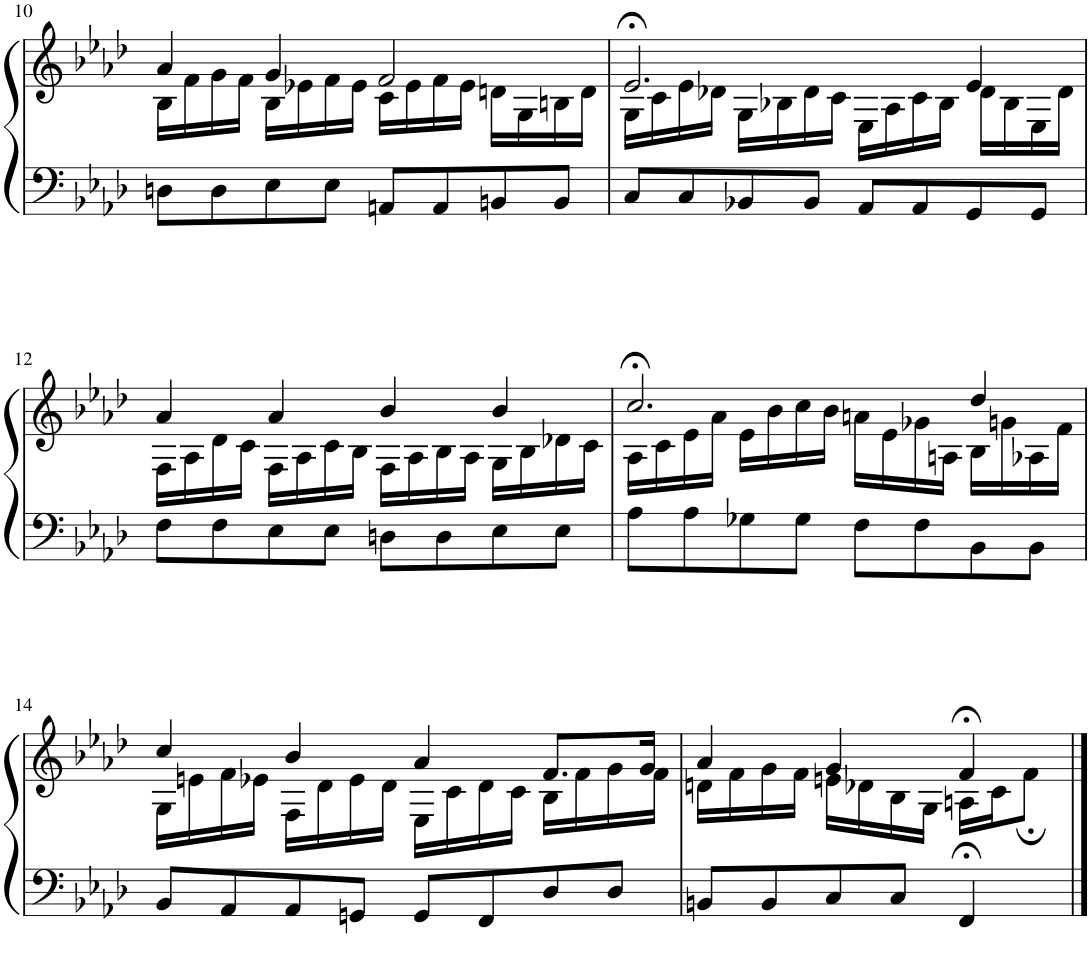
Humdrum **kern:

**kern	**kern
*part1	*part1
*staff2	*staff1
*I"Piano	*
*I'Pno.	*
!!LO:PB:g=z
*clefF4	*clefG2
*k[b-e-a-d-]	*k[b-e-a-d-]
*M4/4	*M4/4
*met(c)	*met(c)
=10	=10
*	*^
8Dn\L	4a-/	16B-\LL
.	.	16f\
8D\	.	16g\
.	.	16f\JJ
8E-\	4g/	16B-\LL
.	.	16e-X\
8E-\J	.	16f\
.	.	16e-\JJ
8AAn/L	2f/	16c\LL
.	.	16e-\
8AA/	.	16f\
.	.	16e-\JJ
8BBn/	.	16dn\LL
.	.	16G\
8BB/J	.	16Bn\
.	.	16d\JJ
=11	=11	=11
8C/L	2.e-;</	16G\LL
.	.	16c\
8C/	.	16e-\
.	.	16d-X\JJ
8BB-X/	.	16G\LL
.	.	16B-X\
8BB-/J	.	16d-\
.	.	16c\JJ
8AA-/L	.	16E-\LL
.	.	16A-\
8AA-/	.	16c\
.	.	16B-\JJ
8GG/	4e-/	16d-\LL
.	.	16B-\
8GG/J	.	16E-\
.	.	16d-\JJ
!!LO:LB:g=z	!!
=12	=12	=12
8F\L	4a-/	16F\LL
.	.	16A-\
8F\	.	16d-\
.	.	16c\JJ
8E-\	4a-/	16F\LL
.	.	16A-\
8E-\J	.	16c\
.	.	16B-\JJ
8Dn\L	4b-/	16F\LL
.	.	16A-\
8D\	.	16B-\
.	.	16A-\JJ
8E-\	4b-/	16G\LL
.	.	16B-\
8E-\J	.	16d-X\
.	.	16c\JJ
=13	=13	=13
8A-\L	2.cc;</	16A-\LL
.	.	16c\
8A-\	.	16e-\
.	.	16a-\JJ
8G-X\	.	16e-\LL
.	.	16b-\
8G-\J	.	16cc\
.	.	16b-\JJ
8F\L	.	16an\LL
.	.	16e-\
8F\	.	16g-X\
.	.	16An\JJ
8BB-\	4dd-/	16B-\LL
.	.	16gn\
8BB-\J	.	16A-X\
.	.	16f\JJ
!!LO:LB:g=z	!!
=14	=14	=14
8BB-/L	4cc/	16G\LL
.	.	16en\
8AA-/	.	16f\
.	.	16e-X\JJ
8AA-/	4b-/	16F\LL
.	.	16d-\
8GGn/J	.	16e-\
.	.	16d-\JJ
8GG/L	4a-/	16E-\LL
.	.	16c\
8FF/	.	16d-\
.	.	16c\JJ
8D-/	8.f/L	16B-\LL
.	.	16f\
8D-/J	.	16g\
.	16g/Jk	16f\JJ
=15	=15	=15
8BBn/L	4a-/	16dn\LL
.	.	16f\
8BB/	.	16g\
.	.	16f\JJ
8C/	4g/	16en\LL
.	.	16d-X\
8C/J	.	16B-\
.	.	16G\JJ
4FF;</	4f;</	16An\LL
.	.	16c\J
.	.	8f;\J
*	*v	*v
==	==
*-	*-
